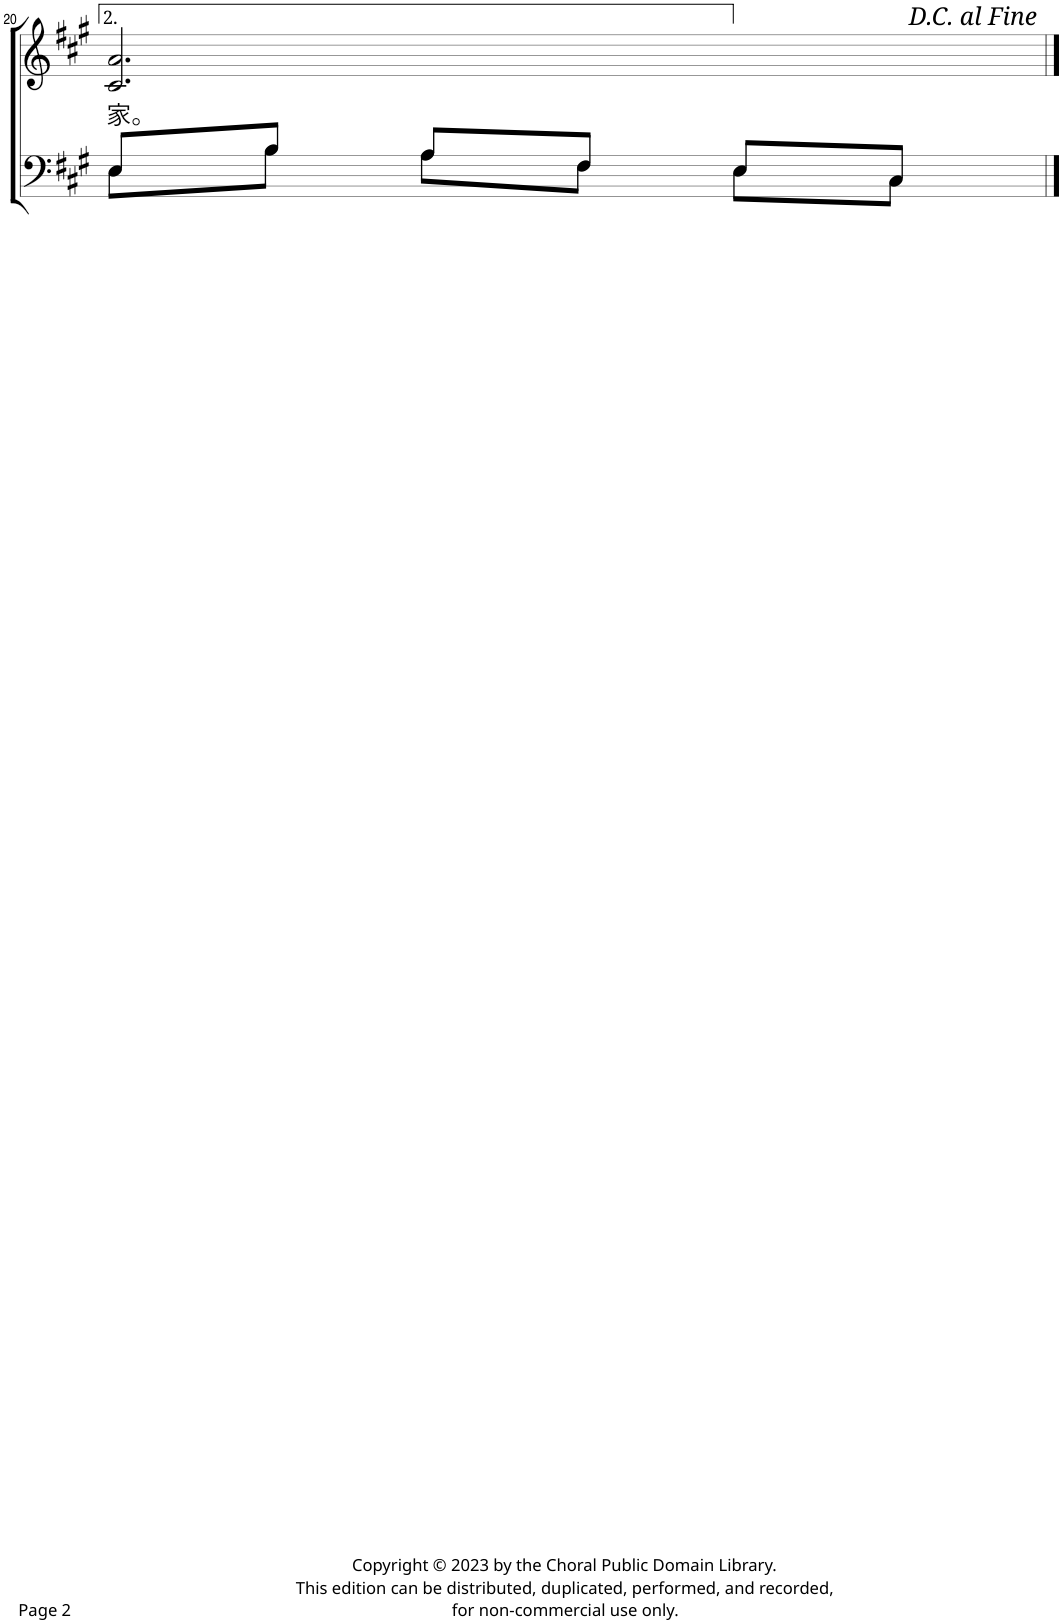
**kern	**kern
*part2	*part1
*staff2	*staff1
*I"T. B.	*I"S. A.
!!LO:PB:g=z
*clefF4	*clefG2
*k[f#c#g#]	*k[f#c#g#]
*M4/4	*M4/4
=20	=20
*^	*
!	!	!LO:TX:b:t=家。
8E/L	8E\L	2.c#/ 2.a/
8B/J	8B\J	.
8A/L	8A\L	.
8F#/J	8F#\J	.
8E/L	8E\L	.
8C#/J	8C#\J	.
!	!	!LO:TX:a:t=<i><font size="12"/>D.C. al Fine</i>
*v	*v	*
==	==
*-	*-
